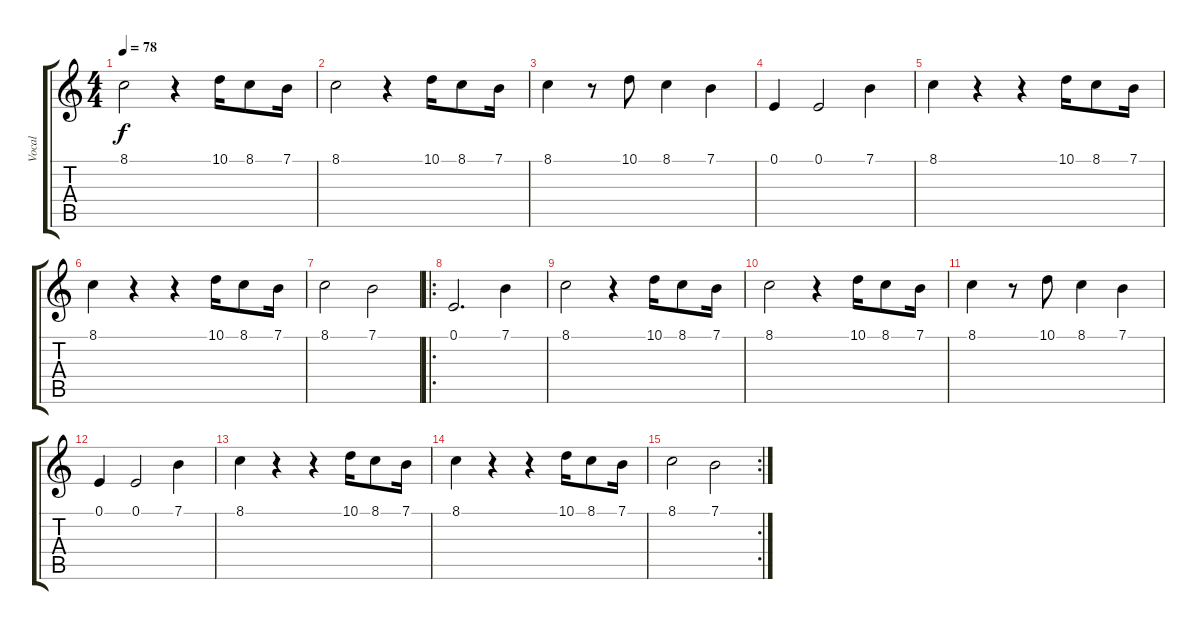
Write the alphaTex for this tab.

\track ("Vocal" "Vocal") {instrument lead6voice}
\staff {score tabs}
\tuning (E4 B3 G3 D3 A2 E2) {hide}
\ts (4 4)
\tempo 78
\clef g2
\ks c
8.1.2{dy f} r.4 10.1.16 8.1.8 7.1.16 |
8.1.2 r.4 10.1.16 8.1.8 7.1.16 |
8.1.4 r.8 10.1.8 8.1.4 7.1.4 |
0.1.4 0.1.2 7.1.4 |
8.1.4 r.4 r.4 10.1.16 8.1.8 7.1.16 |
8.1.4 r.4 r.4 10.1.16 8.1.8 7.1.16 |
8.1.2 7.1.2 |
\ro
0.1.2{d} 7.1.4 |
8.1.2 r.4 10.1.16 8.1.8 7.1.16 |
8.1.2 r.4 10.1.16 8.1.8 7.1.16 |
8.1.4 r.8 10.1.8 8.1.4 7.1.4 |
0.1.4 0.1.2 7.1.4 |
8.1.4 r.4 r.4 10.1.16 8.1.8 7.1.16 |
8.1.4 r.4 r.4 10.1.16 8.1.8 7.1.16 |
\rc 2
8.1.2 7.1.2
